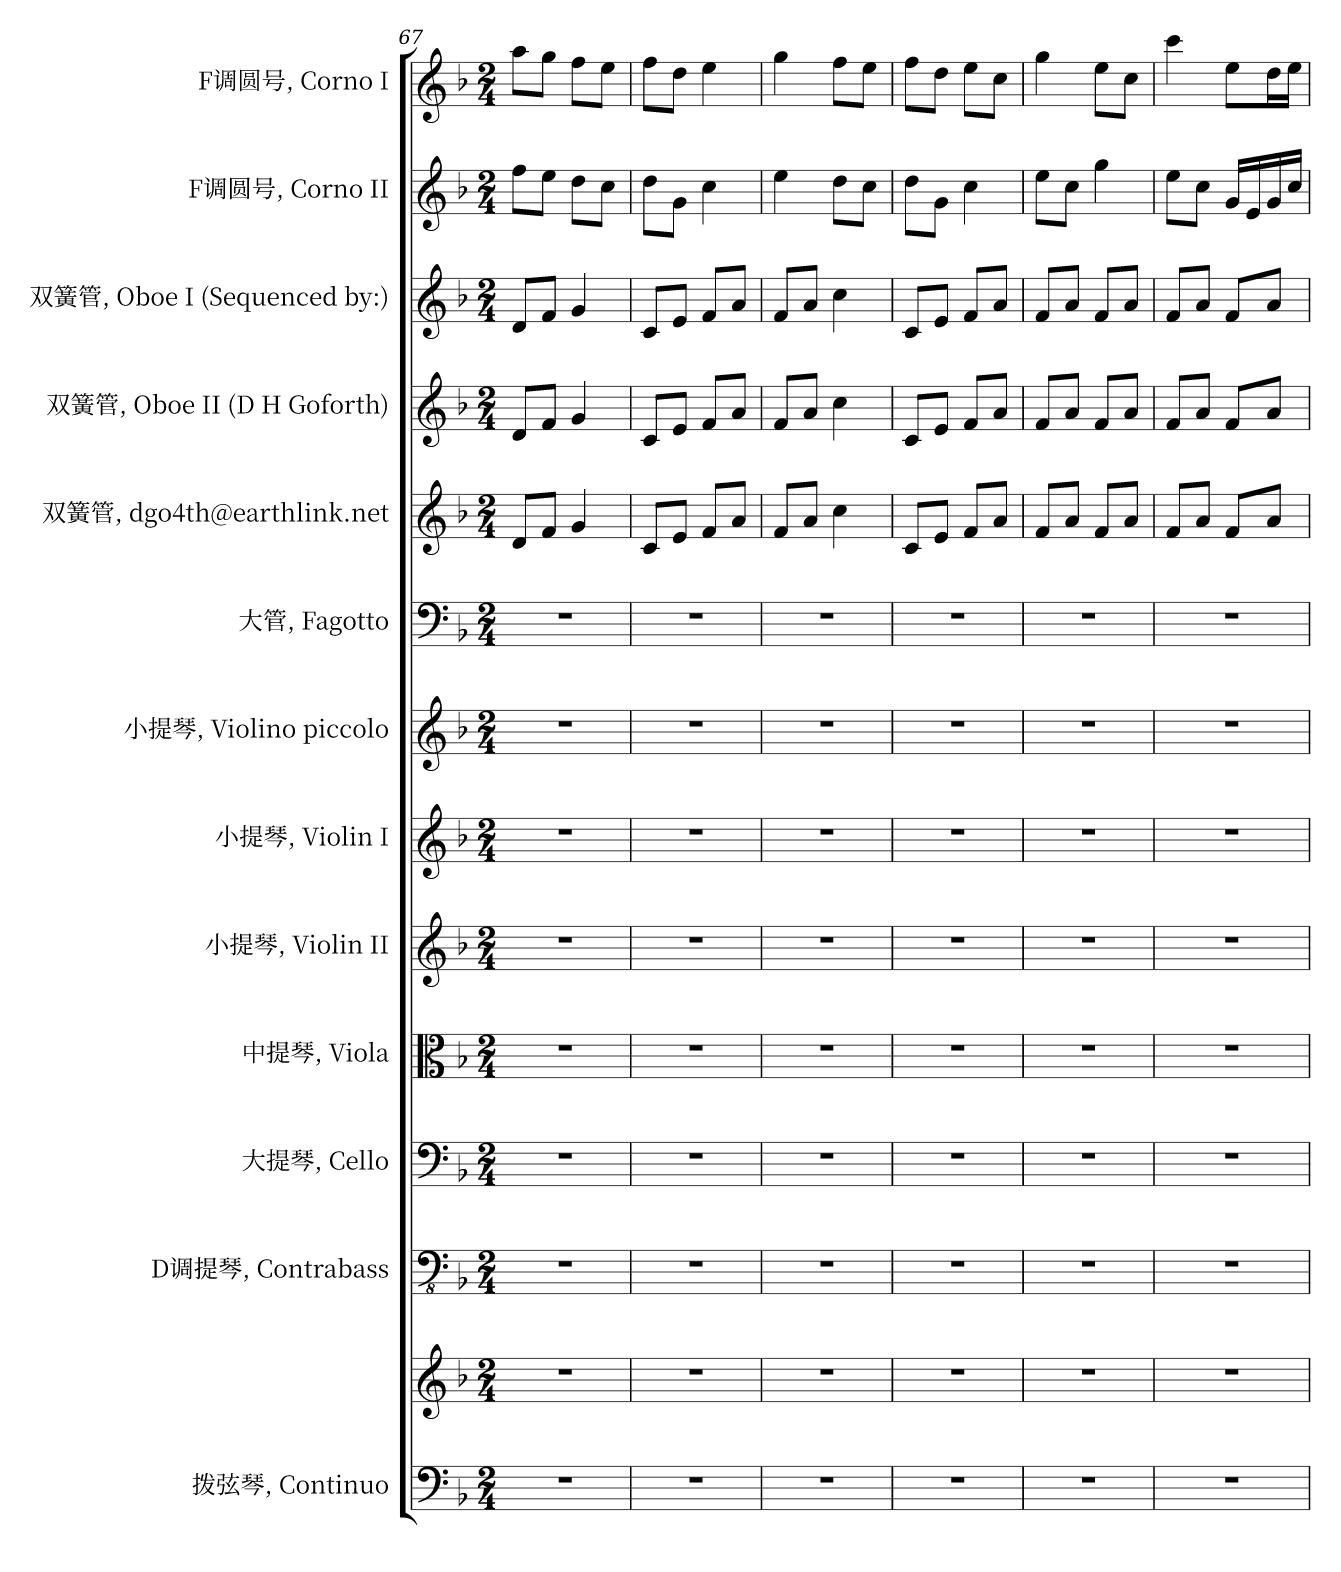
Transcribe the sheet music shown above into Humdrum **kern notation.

**kern	**kern	**kern	**kern	**kern	**kern	**kern	**kern	**kern	**kern	**kern	**kern	**kern	**kern
*part13	*part13	*part12	*part11	*part10	*part9	*part8	*part7	*part6	*part5	*part4	*part3	*part2	*part1
*staff14	*staff13	*staff12	*staff11	*staff10	*staff9	*staff8	*staff7	*staff6	*staff5	*staff4	*staff3	*staff2	*staff1
*I"拨弦琴, Continuo	*	*I"D调提琴, Contrabass	*I"大提琴, Cello	*I"中提琴, Viola	*I"小提琴, Violin II	*I"小提琴, Violin I	*I"小提琴, Violino piccolo	*I"大管, Fagotto	*I"双簧管, dgo4th@earthlink.net	*I"双簧管, Oboe II (D H Goforth)	*I"双簧管, Oboe I (Sequenced by:)	*I"F调圆号, Corno II	*I"F调圆号, Corno I
*	*	*	*	*I'Vla.	*I'Vln.	*I'Vln.	*I'Vln.	*	*	*I'Ob.	*I'Ob.	*	*
*clefF4	*clefG2	*clefFv4	*clefF4	*clefC3	*clefG2	*clefG2	*clefG2	*clefF4	*clefG2	*clefG2	*clefG2	*clefG2	*clefG2
*	*	*ITrd7c12	*	*	*	*	*	*	*	*	*	*ITrd4c7	*ITrd4c7
*k[b-]	*k[b-]	*k[b-]	*k[b-]	*k[b-]	*k[b-]	*k[b-]	*k[b-]	*k[b-]	*k[b-]	*k[b-]	*k[b-]	*k[b-e-]	*k[b-e-]
*M2/4	*M2/4	*M2/4	*M2/4	*M2/4	*M2/4	*M2/4	*M2/4	*M2/4	*M2/4	*M2/4	*M2/4	*M2/4	*M2/4
=67	=67	=67	=67	=67	=67	=67	=67	=67	=67	=67	=67	=67	=67
2r	2r	2r	2r	2r	2r	2r	2r	2r	8d/L	8d/L	8d/L	8b-\L	8dd\L
.	.	.	.	.	.	.	.	.	8f/J	8f/J	8f/J	8a\J	8cc\J
.	.	.	.	.	.	.	.	.	4g/	4g/	4g/	8g\L	8b-\L
.	.	.	.	.	.	.	.	.	.	.	.	8f\J	8a\J
=68	=68	=68	=68	=68	=68	=68	=68	=68	=68	=68	=68	=68	=68
2r	2r	2r	2r	2r	2r	2r	2r	2r	8c/L	8c/L	8c/L	8g\L	8b-\L
.	.	.	.	.	.	.	.	.	8e/J	8e/J	8e/J	8c\J	8g\J
.	.	.	.	.	.	.	.	.	8f/L	8f/L	8f/L	4f\	4a\
.	.	.	.	.	.	.	.	.	8a/J	8a/J	8a/J	.	.
=69	=69	=69	=69	=69	=69	=69	=69	=69	=69	=69	=69	=69	=69
2r	2r	2r	2r	2r	2r	2r	2r	2r	8f/L	8f/L	8f/L	4a\	4cc\
.	.	.	.	.	.	.	.	.	8a/J	8a/J	8a/J	.	.
.	.	.	.	.	.	.	.	.	4cc\	4cc\	4cc\	8g\L	8b-\L
.	.	.	.	.	.	.	.	.	.	.	.	8f\J	8a\J
=70	=70	=70	=70	=70	=70	=70	=70	=70	=70	=70	=70	=70	=70
2r	2r	2r	2r	2r	2r	2r	2r	2r	8c/L	8c/L	8c/L	8g\L	8b-\L
.	.	.	.	.	.	.	.	.	8e/J	8e/J	8e/J	8c\J	8g\J
.	.	.	.	.	.	.	.	.	8f/L	8f/L	8f/L	4f\	8a\L
.	.	.	.	.	.	.	.	.	8a/J	8a/J	8a/J	.	8f\J
=71	=71	=71	=71	=71	=71	=71	=71	=71	=71	=71	=71	=71	=71
2r	2r	2r	2r	2r	2r	2r	2r	2r	8f/L	8f/L	8f/L	8a\L	4cc\
.	.	.	.	.	.	.	.	.	8a/J	8a/J	8a/J	8f\J	.
.	.	.	.	.	.	.	.	.	8f/L	8f/L	8f/L	4cc\	8a\L
.	.	.	.	.	.	.	.	.	8a/J	8a/J	8a/J	.	8f\J
!!LO:PB:g=z
=72	=72	=72	=72	=72	=72	=72	=72	=72	=72	=72	=72	=72	=72
2r	2r	2r	2r	2r	2r	2r	2r	2r	8f/L	8f/L	8f/L	8a\L	4ff\
.	.	.	.	.	.	.	.	.	8a/J	8a/J	8a/J	8f\J	.
.	.	.	.	.	.	.	.	.	8f/L	8f/L	8f/L	16c/LL	8a\L
.	.	.	.	.	.	.	.	.	.	.	.	16A/	.
.	.	.	.	.	.	.	.	.	8a/J	8a/J	8a/J	16c/	16g\L
.	.	.	.	.	.	.	.	.	.	.	.	16f/JJ	16a\JJ
=	=	=	=	=	=	=	=	=	=	=	=	=	=
*-	*-	*-	*-	*-	*-	*-	*-	*-	*-	*-	*-	*-	*-
